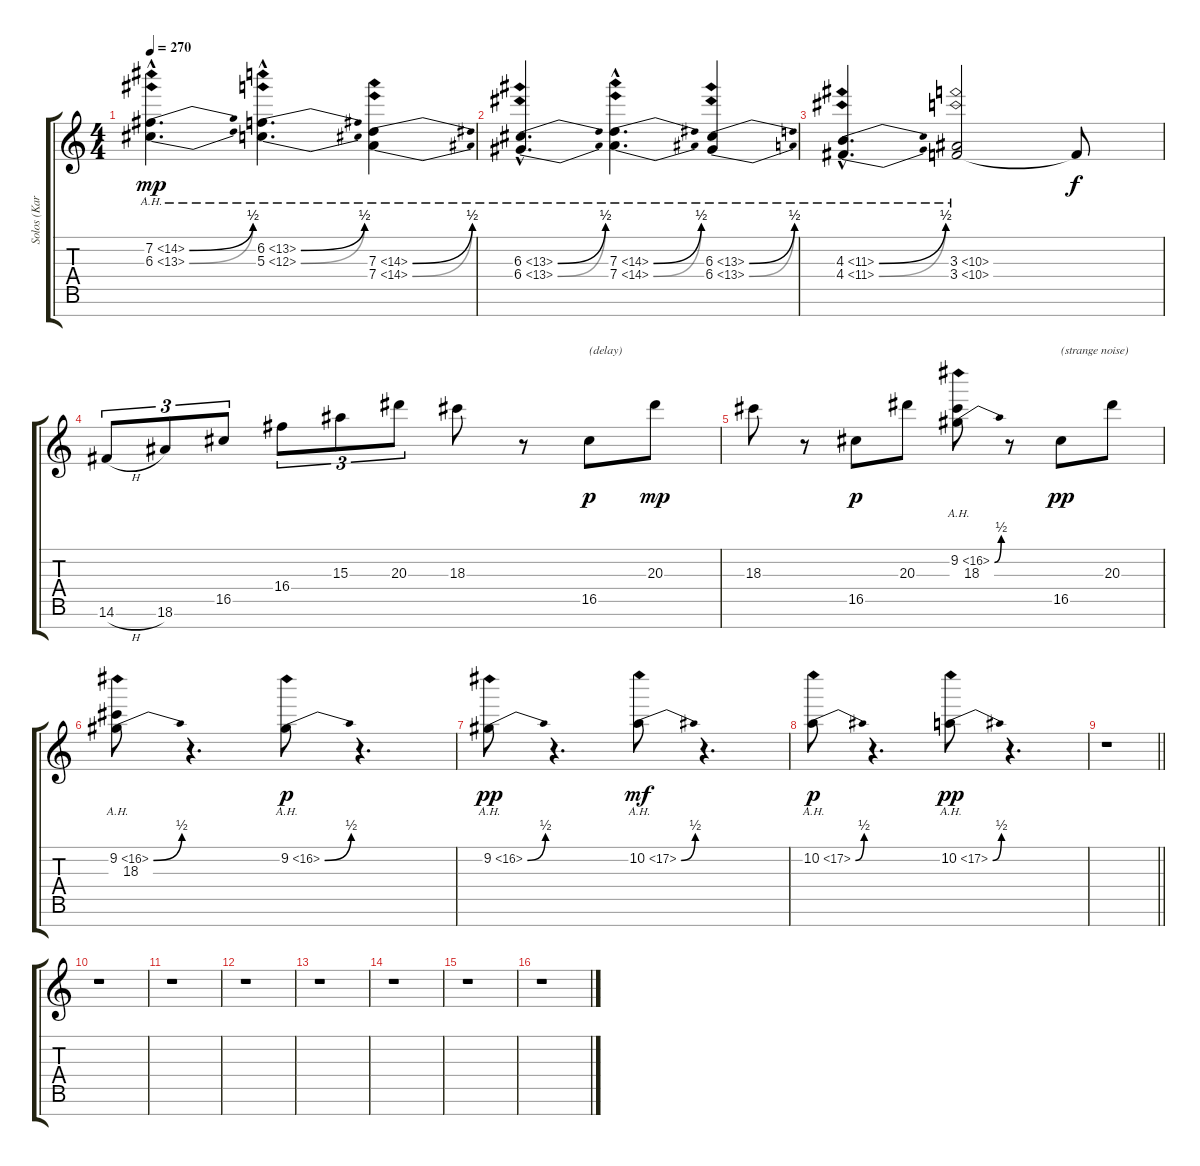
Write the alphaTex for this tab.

\track ("Solos (Karlsson)" "Solos (Kar") {instrument distortionguitar}
\staff {score tabs}
\tuning (E4 B3 G3 D3 A2 E2 B1) {hide}
\ts (4 4)
\tempo 270
\clef g2
\ks c
(7.2{be (bend 0 0 60 2) ah 7 hac} 6.3{be (bend 0 0 60 2) ah 7 hac}).4{d dy mp} (6.2{be (bend 0 0 60 2) ah 7 hac} 5.3{be (bend 0 0 60 2) ah 7 hac}).4{d} (7.3{be (bend 0 0 60 2) ah 7} 7.4{be (bend 0 0 60 2) ah 7}).4 |
(6.3{be (bend 0 0 60 2) ah 7 hac} 6.4{be (bend 0 0 60 2) ah 7 hac}).4{d} (7.3{be (bend 0 0 60 2) ah 7 hac} 7.4{be (bend 0 0 60 2) ah 7 hac}).4{d} (6.3{be (bend 0 0 60 2) ah 7} 6.4{be (bend 0 0 60 2) ah 7}).4 |
(4.3{be (bend 0 0 60 2) ah 7 hac} 4.4{be (bend 0 0 60 2) ah 7 hac}).4{d} (3.3{ah 7} 3.4{ah 7}).2 3.4{t}.8{dy f} |
14.6{h}.8{tu (3 2)} 18.6.8{tu (3 2)} 16.5.8{tu (3 2)} 16.4.8{tu (3 2)} 15.3.8{tu (3 2)} 20.3.8{tu (3 2)} 18.3.8 r.8 16.5.8{txt "(delay)" dy p} 20.3.8{dy mp} |
18.3.8 r.8 16.5.8{dy p} 20.3.8 (9.2{be (bend 0 0 60 2) ah 7} 18.3).8 r.8 16.5.8{txt "(strange noise)" dy pp} 20.3.8 |
(9.2{be (bend 0 0 60 2) ah 7} 18.3).8 r.4{d} 9.2{be (bend 0 0 60 2) ah 7}.8{dy p} r.4{d} |
9.2{be (bend 0 0 60 2) ah 7}.8{dy pp} r.4{d} 10.2{be (bend 0 0 60 2) ah 7}.8{dy mf} r.4{d} |
10.2{be (bend 0 0 60 2) ah 7}.8{dy p} r.4{d} 10.2{be (bend 0 0 60 2) ah 7}.8{dy pp} r.4{d} |
\barLineRight lightlight
r.1 |
r.1 |
r.1 |
r.1 |
r.1 |
r.1 |
r.1 |
r.1
